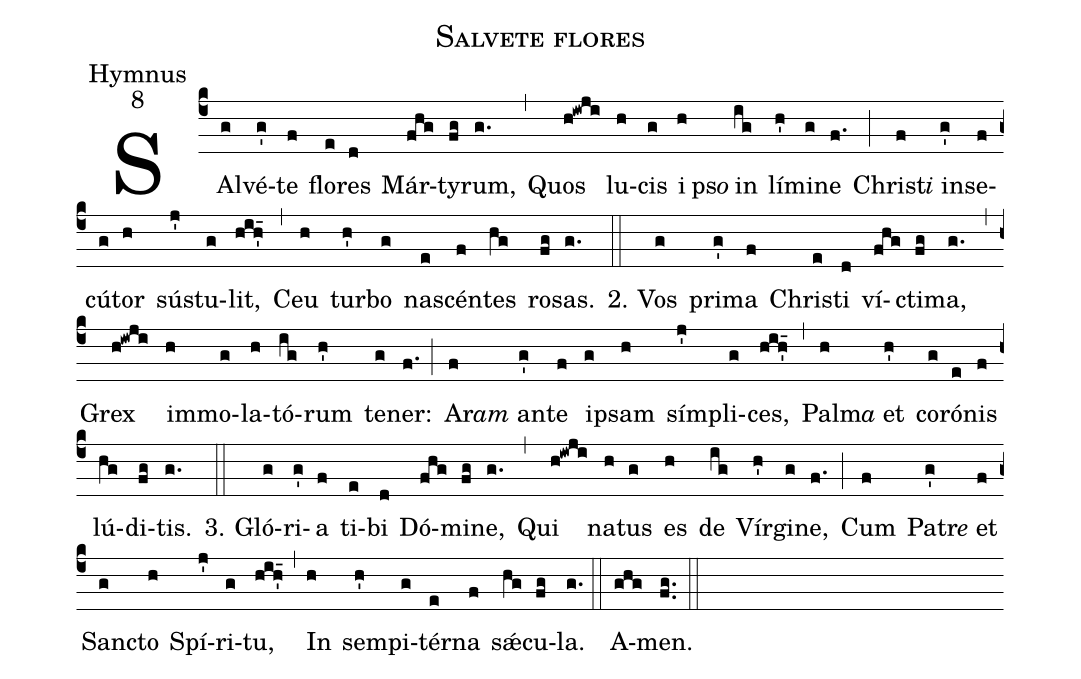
name:Salvete flores;
office-part:Hymnus;
mode:8;
%%
(c4)
SAl(g)vé(g')te(f) flo(e)res(d) Már(fhg)ty(fg)rum,(g.) (,)
Quos(h!iwji) lu(h)cis(g) i(h)ps<i>o</i>() in(ig) lí(h')mi(g)ne(f.) (;)
Chri(f)st<i>i</i> {i}n(g')se(f)cú(g)tor(h) sú(j')stu(g)lit,(hih'_15) (,)
Ceu(h) tur(h')bo(g) na(e)scén(f)tes(hg) ro(fg)sas.(g.) (::)

2. Vos(g) pri(g')ma(f) Chri(e)sti(d) ví(fhg)cti(fg)ma,(g.) (,)
Grex(h!iwji) im(h)mo(g)la(h)tó(ig)rum(h') te(g)ner:(f.) (;)
A(f)r<i>am</i> {a}n(g')te(f) i(g)psam(h) sím(j')pli(g)ces,(hih'_15) (,)
Pal(h)m<i>a</i> {e}t(h') co(g)ró(e)nis(f) lú(hg)di(fg)tis.(g.) (::)

3. Gló(g)ri(g')a(f) ti(e)bi(d) Dó(fhg)mi(fg)ne,(g.) (,)
Qui(h!iwji) na(h)tus(g) es(h) de(ig) Vír(h')gi(g)ne,(f.) (;)
Cum(f) Pa(g')tr<i>e</i> {e}t(f) San(g)cto(h) Spí(j')ri(g)tu,(hih'_15) (,)
In(h) sem(h')pi(g)tér(e)na(f) sǽ(hg)cu(fg)la.(g.) (::)

A(ghg)men.(fg..) (::)
